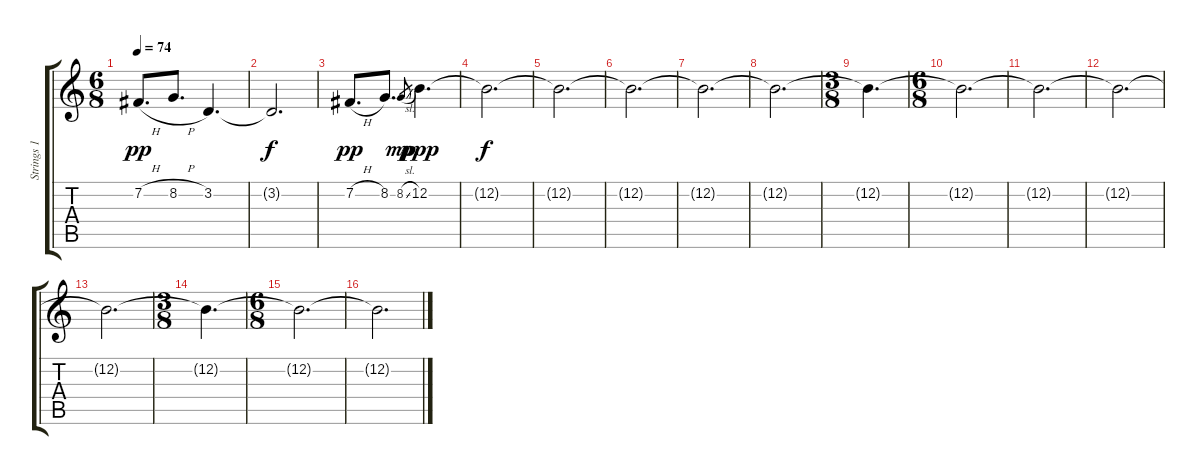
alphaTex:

\track ("Strings 1" "Strings 1") {instrument stringensemble2}
\staff {score tabs}
\tuning (E4 B3 G3 D3 A2 E2) {hide}
\ts (6 8)
\tempo 74
\clef g2
\ks c
7.2{h}.8{d dy pp} 8.2{h}.8{d} 3.2.4{d} |
3.2{t}.2{d dy f} |
7.2{h}.8{d dy pp} 8.2.8{d} 8.2{sl}.8{gr dy mp} 12.2.4{d dy ppp} |
12.2{t}.2{d dy f} |
12.2{t}.2{d} |
12.2{t}.2{d} |
12.2{t}.2{d} |
12.2{t}.2{d} |
\ts (3 8)
12.2{t}.4{d} |
\ts (6 8)
12.2{t}.2{d} |
12.2{t}.2{d} |
12.2{t}.2{d} |
12.2{t}.2{d} |
\ts (3 8)
12.2{t}.4{d} |
\ts (6 8)
12.2{t}.2{d} |
12.2{t}.2{d}
